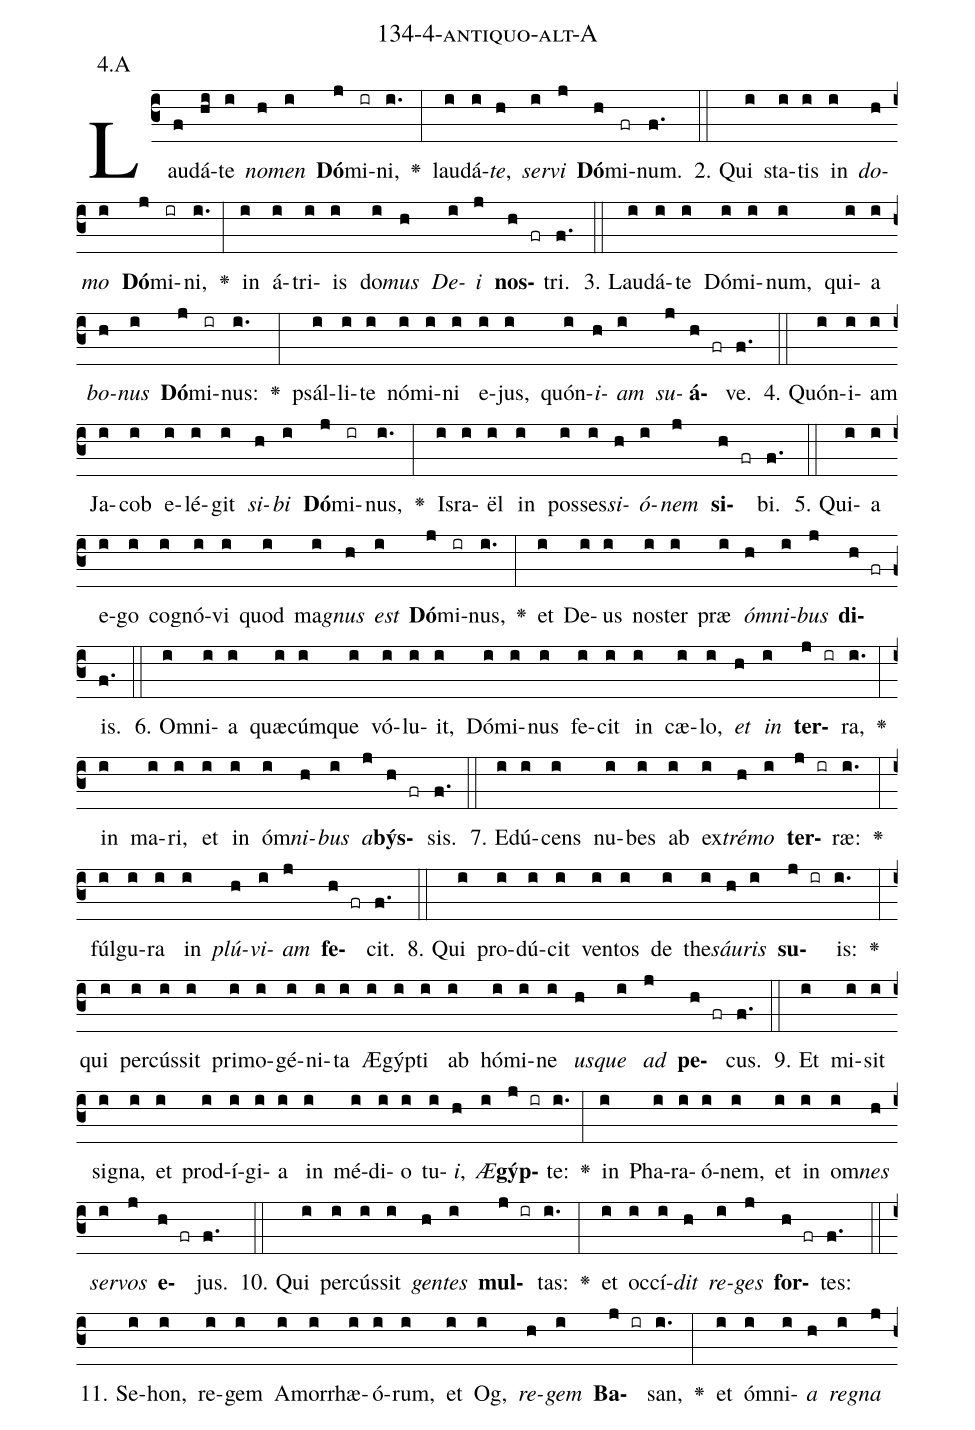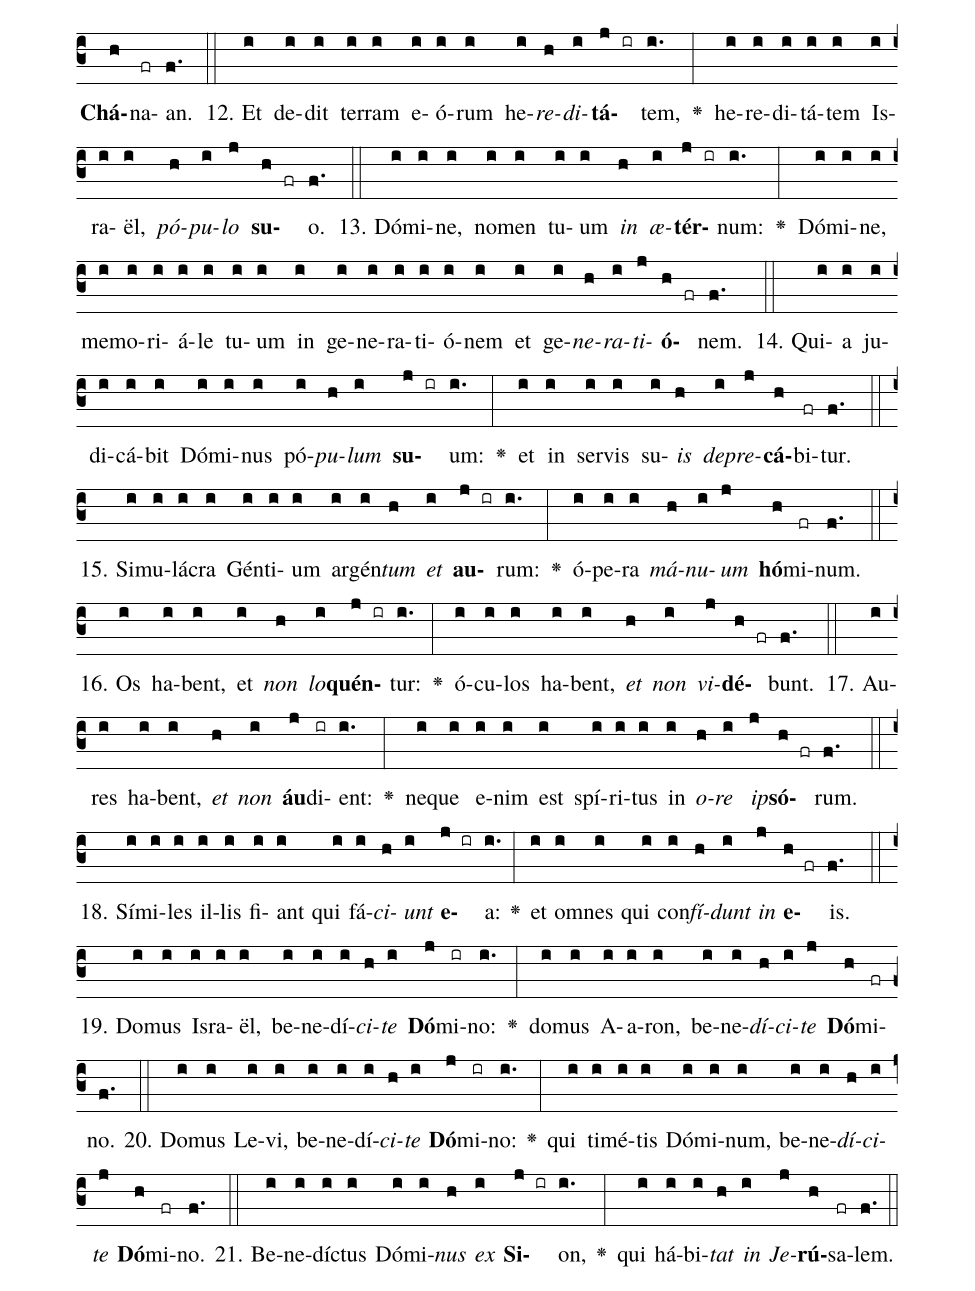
name: 134-4-antiquo-alt-A;
annotation: 4.A;
%%
(c3)Lau(f)dá(hi)te(i) <i>no</i>(h)<i>men</i>(i) <b>Dó</b>(j)mi(ir)ni,(i.) <v>\greheightstar</v>(:) lau(i)dá(i)<i>te</i>,(h) <i>ser</i>(i)<i>vi</i>(j) <b>Dó</b>(h)mi(fr)num.(f.) (::)
2. Qui(i) sta(i)tis(i) in(i) <i>do</i>(h)<i>mo</i>(i) <b>Dó</b>(j)mi(ir)ni,(i.) <v>\greheightstar</v>(:) in(i) á(i)tri(i)is(i) do(i)<i>mus</i>(h) <i>De</i>(i)<i>i</i>(j) <b>nos</b>(h fr)tri.(f.) (::)
3. Lau(i)dá(i)te(i) Dó(i)mi(i)num,(i) qui(i)a(i) <i>bo</i>(h)<i>nus</i>(i) <b>Dó</b>(j)mi(ir)nus:(i.) <v>\greheightstar</v>(:) psál(i)li(i)te(i) nó(i)mi(i)ni(i) e(i)jus,(i) quón(i)<i>i</i>(h)<i>am</i>(i) <i>su</i>(j)<b>á</b>(h fr)ve.(f.) (::)
4. Quón(i)i(i)am(i) Ja(i)cob(i) e(i)lé(i)git(i) <i>si</i>(h)<i>bi</i>(i) <b>Dó</b>(j)mi(ir)nus,(i.) <v>\greheightstar</v>(:) Is(i)ra(i)ël(i) in(i) pos(i)ses(i)<i>si</i>(h)<i>ó</i>(i)<i>nem</i>(j) <b>si</b>(h fr)bi.(f.) (::)
5. Qui(i)a(i) e(i)go(i) co(i)gnó(i)vi(i) quod(i) ma(i)<i>gnus</i>(h) <i>est</i>(i) <b>Dó</b>(j)mi(ir)nus,(i.) <v>\greheightstar</v>(:) et(i) De(i)us(i) nos(i)ter(i) præ(i) <i>óm</i>(h)<i>ni</i>(i)<i>bus</i>(j) <b>di</b>(h fr)is.(f.) (::)
6. Om(i)ni(i)a(i) quæ(i)cúm(i)que(i) vó(i)lu(i)it,(i) Dó(i)mi(i)nus(i) fe(i)cit(i) in(i) cæ(i)lo,(i) <i>et</i>(h) <i>in</i>(i) <b>ter</b>(j ir)ra,(i.) <v>\greheightstar</v>(:) in(i) ma(i)ri,(i) et(i) in(i) óm(i)<i>ni</i>(h)<i>bus</i>(i) <i>a</i>(j)<b>býs</b>(h fr)sis.(f.) (::)
7. E(i)dú(i)cens(i) nu(i)bes(i) ab(i) ex(i)<i>tré</i>(h)<i>mo</i>(i) <b>ter</b>(j ir)ræ:(i.) <v>\greheightstar</v>(:) fúl(i)gu(i)ra(i) in(i) <i>plú</i>(h)<i>vi</i>(i)<i>am</i>(j) <b>fe</b>(h fr)cit.(f.) (::)
8. Qui(i) pro(i)dú(i)cit(i) ven(i)tos(i) de(i) the(i)<i>sáu</i>(h)<i>ris</i>(i) <b>su</b>(j ir)is:(i.) <v>\greheightstar</v>(:) qui(i) per(i)cús(i)sit(i) pri(i)mo(i)gé(i)ni(i)ta(i) Æ(i)gýp(i)ti(i) ab(i) hó(i)mi(i)ne(i) <i>us</i>(h)<i>que</i>(i) <i>ad</i>(j) <b>pe</b>(h fr)cus.(f.) (::)
9. Et(i) mi(i)sit(i) si(i)gna,(i) et(i) prod(i)í(i)gi(i)a(i) in(i) mé(i)di(i)o(i) tu(i)<i>i</i>,(h) <i>Æ</i>(i)<b>gýp</b>(j ir)te:(i.) <v>\greheightstar</v>(:) in(i) Pha(i)ra(i)ó(i)nem,(i) et(i) in(i) om(i)<i>nes</i>(h) <i>ser</i>(i)<i>vos</i>(j) <b>e</b>(h fr)jus.(f.) (::)
10. Qui(i) per(i)cús(i)sit(i) <i>gen</i>(h)<i>tes</i>(i) <b>mul</b>(j ir)tas:(i.) <v>\greheightstar</v>(:) et(i) oc(i)cí(i)<i>dit</i>(h) <i>re</i>(i)<i>ges</i>(j) <b>for</b>(h fr)tes:(f.) (::)
11. Se(i)hon,(i) re(i)gem(i) A(i)mor(i)rhæ(i)ó(i)rum,(i) et(i) Og,(i) <i>re</i>(h)<i>gem</i>(i) <b>Ba</b>(j ir)san,(i.) <v>\greheightstar</v>(:) et(i) óm(i)ni(i)<i>a</i>(h) <i>re</i>(i)<i>gna</i>(j) <b>Chá</b>(h)na(fr)an.(f.) (::)
12. Et(i) de(i)dit(i) ter(i)ram(i) e(i)ó(i)rum(i) he(i)<i>re</i>(h)<i>di</i>(i)<b>tá</b>(j ir)tem,(i.) <v>\greheightstar</v>(:) he(i)re(i)di(i)tá(i)tem(i) Is(i)ra(i)ël,(i) <i>pó</i>(h)<i>pu</i>(i)<i>lo</i>(j) <b>su</b>(h fr)o.(f.) (::)
13. Dó(i)mi(i)ne,(i) no(i)men(i) tu(i)um(i) <i>in</i>(h) <i>æ</i>(i)<b>tér</b>(j ir)num:(i.) <v>\greheightstar</v>(:) Dó(i)mi(i)ne,(i) me(i)mo(i)ri(i)á(i)le(i) tu(i)um(i) in(i) ge(i)ne(i)ra(i)ti(i)ó(i)nem(i) et(i) ge(i)<i>ne</i>(h)<i>ra</i>(i)<i>ti</i>(j)<b>ó</b>(h fr)nem.(f.) (::)
14. Qui(i)a(i) ju(i)di(i)cá(i)bit(i) Dó(i)mi(i)nus(i) pó(i)<i>pu</i>(h)<i>lum</i>(i) <b>su</b>(j ir)um:(i.) <v>\greheightstar</v>(:) et(i) in(i) ser(i)vis(i) su(i)<i>is</i>(h) <i>de</i>(i)<i>pre</i>(j)<b>cá</b>(h)bi(fr)tur.(f.) (::)
15. Si(i)mu(i)lá(i)cra(i) Gén(i)ti(i)um(i) ar(i)gén(i)<i>tum</i>(h) <i>et</i>(i) <b>au</b>(j ir)rum:(i.) <v>\greheightstar</v>(:) ó(i)pe(i)ra(i) <i>má</i>(h)<i>nu</i>(i)<i>um</i>(j) <b>hó</b>(h)mi(fr)num.(f.) (::)
16. Os(i) ha(i)bent,(i) et(i) <i>non</i>(h) <i>lo</i>(i)<b>quén</b>(j ir)tur:(i.) <v>\greheightstar</v>(:) ó(i)cu(i)los(i) ha(i)bent,(i) <i>et</i>(h) <i>non</i>(i) <i>vi</i>(j)<b>dé</b>(h fr)bunt.(f.) (::)
17. Au(i)res(i) ha(i)bent,(i) <i>et</i>(h) <i>non</i>(i) <b>áu</b>(j)di(ir)ent:(i.) <v>\greheightstar</v>(:) ne(i)que(i) e(i)nim(i) est(i) spí(i)ri(i)tus(i) in(i) <i>o</i>(h)<i>re</i>(i) <i>ip</i>(j)<b>só</b>(h fr)rum.(f.) (::)
18. Sí(i)mi(i)les(i) il(i)lis(i) fi(i)ant(i) qui(i) fá(i)<i>ci</i>(h)<i>unt</i>(i) <b>e</b>(j ir)a:(i.) <v>\greheightstar</v>(:) et(i) om(i)nes(i) qui(i) con(i)<i>fí</i>(h)<i>dunt</i>(i) <i>in</i>(j) <b>e</b>(h fr)is.(f.) (::)
19. Do(i)mus(i) Is(i)ra(i)ël,(i) be(i)ne(i)dí(i)<i>ci</i>(h)<i>te</i>(i) <b>Dó</b>(j)mi(ir)no:(i.) <v>\greheightstar</v>(:) do(i)mus(i) A(i)a(i)ron,(i) be(i)ne(i)<i>dí</i>(h)<i>ci</i>(i)<i>te</i>(j) <b>Dó</b>(h)mi(fr)no.(f.) (::)
20. Do(i)mus(i) Le(i)vi,(i) be(i)ne(i)dí(i)<i>ci</i>(h)<i>te</i>(i) <b>Dó</b>(j)mi(ir)no:(i.) <v>\greheightstar</v>(:) qui(i) ti(i)mé(i)tis(i) Dó(i)mi(i)num,(i) be(i)ne(i)<i>dí</i>(h)<i>ci</i>(i)<i>te</i>(j) <b>Dó</b>(h)mi(fr)no.(f.) (::)
21. Be(i)ne(i)díc(i)tus(i) Dó(i)mi(i)<i>nus</i>(h) <i>ex</i>(i) <b>Si</b>(j ir)on,(i.) <v>\greheightstar</v>(:) qui(i) há(i)bi(i)<i>tat</i>(h) <i>in</i>(i) <i>Je</i>(j)<b>rú</b>(h)sa(fr)lem.(f.) (::)
